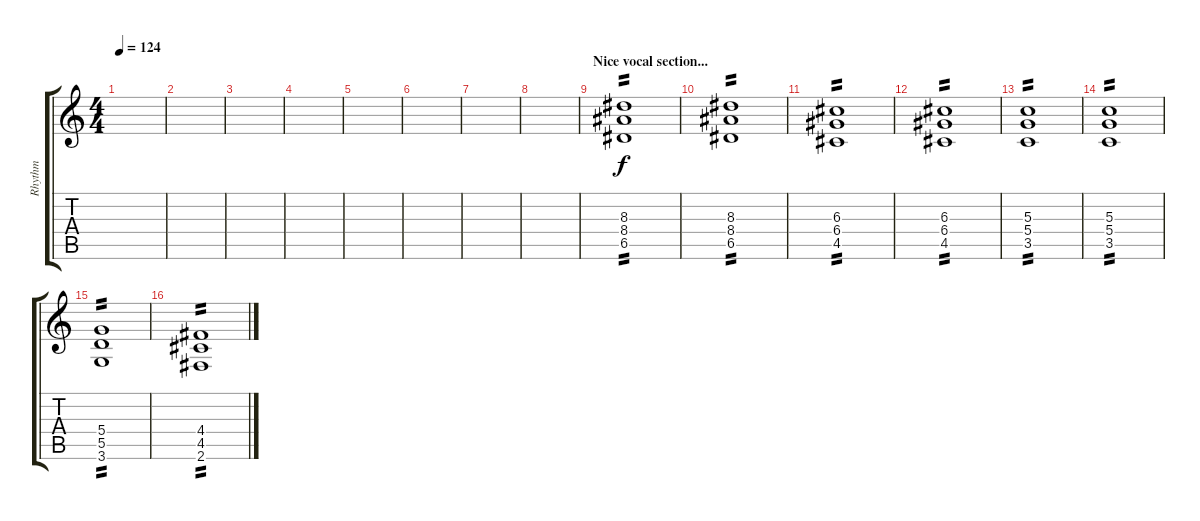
\track ("Rhythm" "Rhythm") {instrument overdrivenguitar}
\staff {score tabs}
\tuning (E4 B3 G3 D3 A2 E2) {hide}
\ts (4 4)
\tempo 124
\clef g2
\ks c
|
|
|
|
|
|
|
|
\section ("" "Nice vocal section...")
(8.3 8.4 6.5).1{tp 2} |
(8.3 8.4 6.5).1{tp 2} |
(6.3 6.4 4.5).1{tp 2} |
(6.3 6.4 4.5).1{tp 2} |
(5.3 5.4 3.5).1{tp 2} |
(5.3 5.4 3.5).1{tp 2} |
(5.4 5.5 3.6).1{tp 2} |
(4.4 4.5 2.6).1{tp 2}
